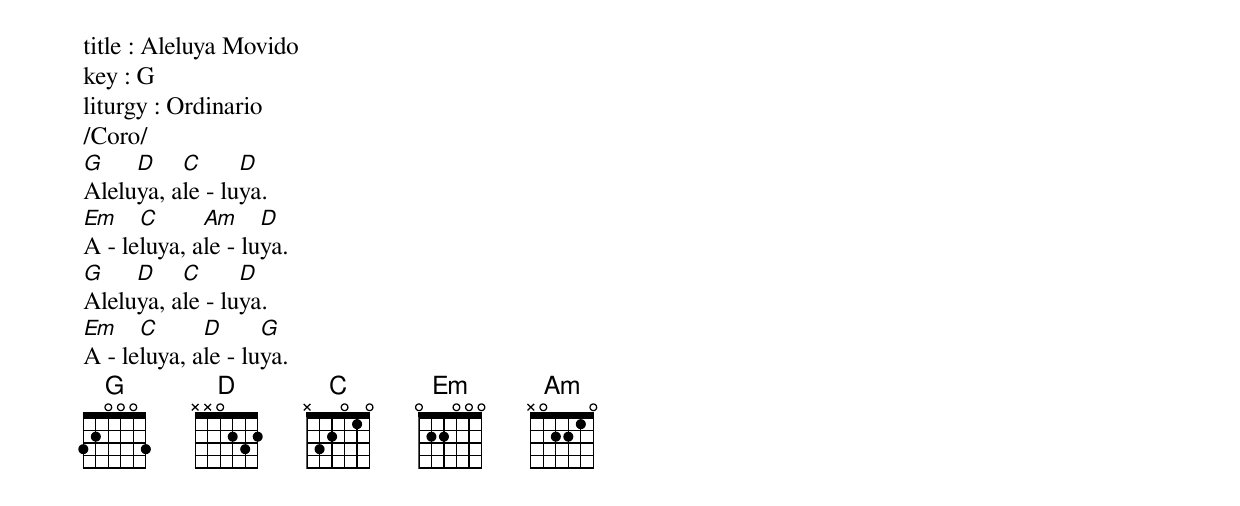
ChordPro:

title : Aleluya Movido
key : G
liturgy : Ordinario
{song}
/Coro/
[G]Alelu[D]ya, a[C]le - lu[D]ya.
[Em]A - le[C]luya, a[Am]le - lu[D]ya.
[G]Alelu[D]ya, a[C]le - lu[D]ya.
[Em]A - le[C]luya, a[D]le - lu[G]ya.
